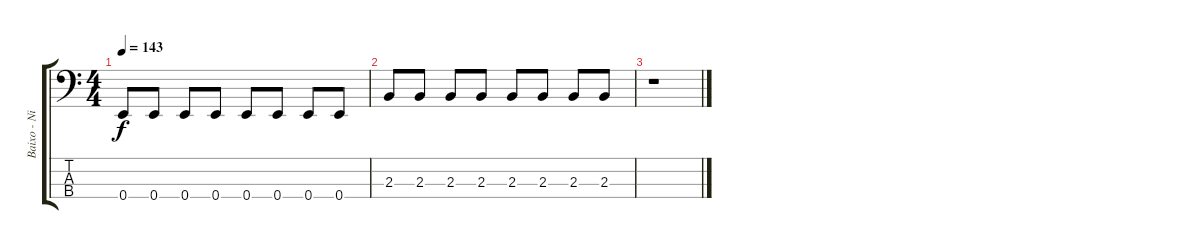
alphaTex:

\track ("Baixo - Nikola" "Baixo - Ni") {instrument electricbasspick}
\staff {score tabs}
\tuning (G2 D2 A1 E1) {hide}
\ts (4 4)
\tempo 143
\clef f4
\ks c
0.4.8{dy f} 0.4.8 0.4.8 0.4.8 0.4.8 0.4.8 0.4.8 0.4.8 |
2.3.8 2.3.8 2.3.8 2.3.8 2.3.8 2.3.8 2.3.8 2.3.8 |
r.1
